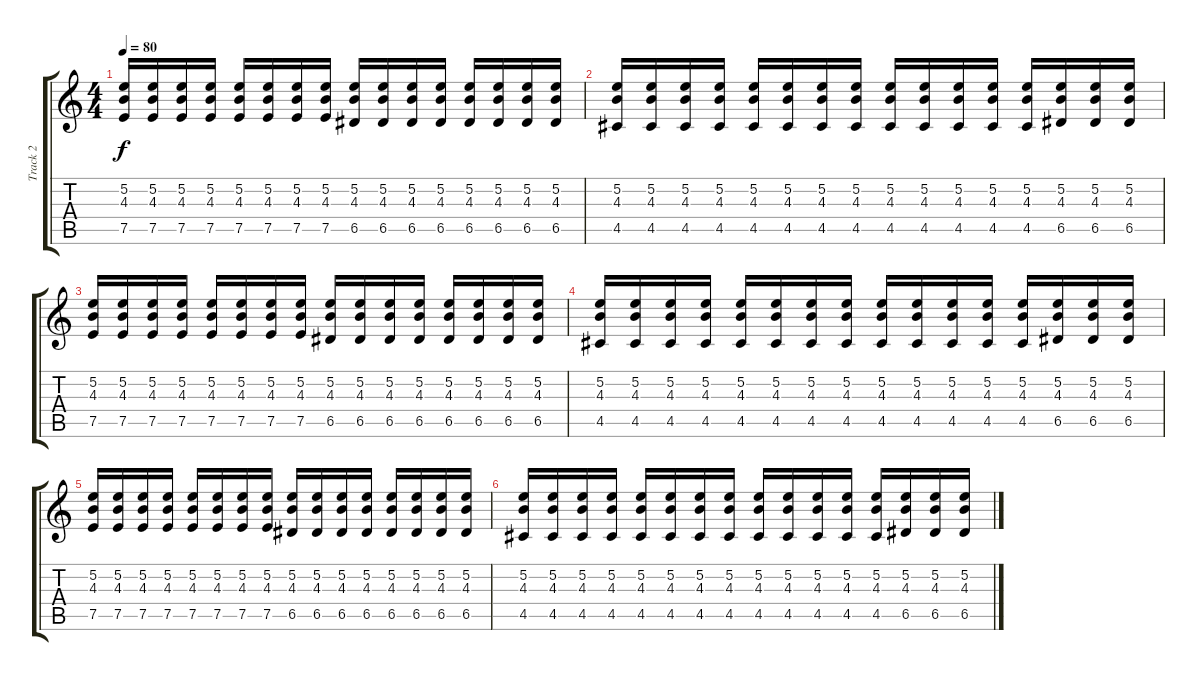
\track ("Track 2" "Track 2") {instrument electricguitarjazz}
\staff {score tabs}
\tuning (E4 B3 G3 D3 A2 E2) {hide}
\ts (4 4)
\tempo 80
\clef g2
\ks c
(5.2 4.3 7.5).16{dy f} (5.2 4.3 7.5).16 (5.2 4.3 7.5).16 (5.2 4.3 7.5).16 (5.2 4.3 7.5).16 (5.2 4.3 7.5).16 (5.2 4.3 7.5).16 (5.2 4.3 7.5).16 (5.2 4.3 6.5).16 (5.2 4.3 6.5).16 (5.2 4.3 6.5).16 (5.2 4.3 6.5).16 (5.2 4.3 6.5).16 (5.2 4.3 6.5).16 (5.2 4.3 6.5).16 (5.2 4.3 6.5).16 |
(5.2 4.3 4.5).16 (5.2 4.3 4.5).16 (5.2 4.3 4.5).16 (5.2 4.3 4.5).16 (5.2 4.3 4.5).16 (5.2 4.3 4.5).16 (5.2 4.3 4.5).16 (5.2 4.3 4.5).16 (5.2 4.3 4.5).16 (5.2 4.3 4.5).16 (5.2 4.3 4.5).16 (5.2 4.3 4.5).16 (5.2 4.3 4.5).16 (5.2 4.3 6.5).16 (5.2 4.3 6.5).16 (5.2 4.3 6.5).16 |
(5.2 4.3 7.5).16 (5.2 4.3 7.5).16 (5.2 4.3 7.5).16 (5.2 4.3 7.5).16 (5.2 4.3 7.5).16 (5.2 4.3 7.5).16 (5.2 4.3 7.5).16 (5.2 4.3 7.5).16 (5.2 4.3 6.5).16 (5.2 4.3 6.5).16 (5.2 4.3 6.5).16 (5.2 4.3 6.5).16 (5.2 4.3 6.5).16 (5.2 4.3 6.5).16 (5.2 4.3 6.5).16 (5.2 4.3 6.5).16 |
(5.2 4.3 4.5).16 (5.2 4.3 4.5).16 (5.2 4.3 4.5).16 (5.2 4.3 4.5).16 (5.2 4.3 4.5).16 (5.2 4.3 4.5).16 (5.2 4.3 4.5).16 (5.2 4.3 4.5).16 (5.2 4.3 4.5).16 (5.2 4.3 4.5).16 (5.2 4.3 4.5).16 (5.2 4.3 4.5).16 (5.2 4.3 4.5).16 (5.2 4.3 6.5).16 (5.2 4.3 6.5).16 (5.2 4.3 6.5).16 |
(5.2 4.3 7.5).16 (5.2 4.3 7.5).16 (5.2 4.3 7.5).16 (5.2 4.3 7.5).16 (5.2 4.3 7.5).16 (5.2 4.3 7.5).16 (5.2 4.3 7.5).16 (5.2 4.3 7.5).16 (5.2 4.3 6.5).16 (5.2 4.3 6.5).16 (5.2 4.3 6.5).16 (5.2 4.3 6.5).16 (5.2 4.3 6.5).16 (5.2 4.3 6.5).16 (5.2 4.3 6.5).16 (5.2 4.3 6.5).16 |
(5.2 4.3 4.5).16 (5.2 4.3 4.5).16 (5.2 4.3 4.5).16 (5.2 4.3 4.5).16 (5.2 4.3 4.5).16 (5.2 4.3 4.5).16 (5.2 4.3 4.5).16 (5.2 4.3 4.5).16 (5.2 4.3 4.5).16 (5.2 4.3 4.5).16 (5.2 4.3 4.5).16 (5.2 4.3 4.5).16 (5.2 4.3 4.5).16 (5.2 4.3 6.5).16 (5.2 4.3 6.5).16 (5.2 4.3 6.5).16
